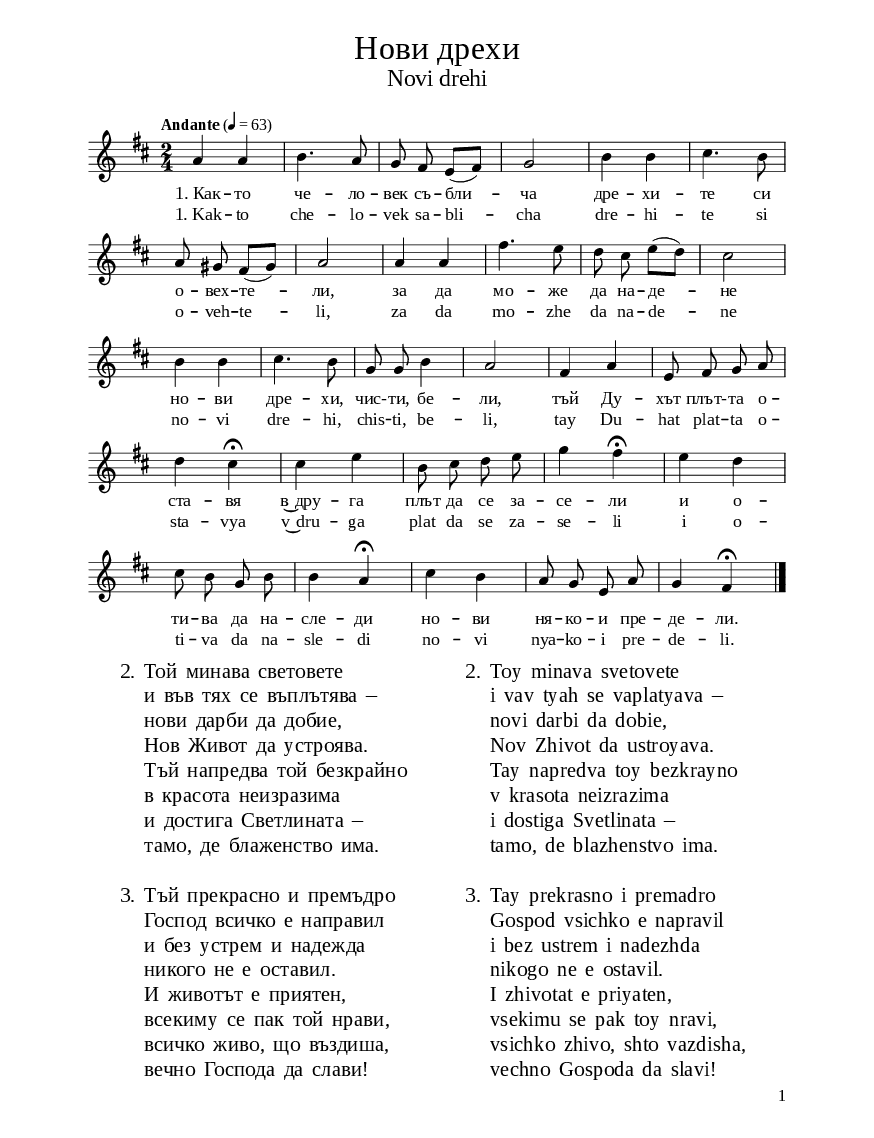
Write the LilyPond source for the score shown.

\version "2.24.0"

% include paper part and global functions
\include "include/globals.ily"

\bookpart {
  \include "include/bookpart-paper.ily"
  \score {
    \include "include/score-layout.ily"

    \new Voice \absolute  {
      \clef treble
      \key d \major
      \time 2/4
      \tempoFunc "Andante" 4 "63"
      \autoBeamOff
      a'4 a' | b'4. a'8 |  g'8 fis'  \autoBeamOn e' ( fis' ) |\autoBeamOff g'2 | b'4 b' | cis''4. b'8 \break |
      a'8 gis' \autoBeamOn fis' ( gis' ) | a'2 |  a'4 a' | fis''4. e''8 | \autoBeamOff d''8 cis'' \autoBeamOn e'' ( d'' ) |\autoBeamOff cis''2 \break |
      b'4 b' | cis''4. b'8 | g'8 g' b'4 | a'2 | fis'4 a' | e'8 fis' g' a' \break |
      d''4 cis'' \fermata | cis''4 e'' | b'8 cis'' d'' e'' | g''4 fis'' \fermata | e''4 d'' \break |
      cis''8 b' g' b' b'4 a' \fermata | cis''4 b' | a'8 g' e' a' | g'4 fis' \fermata \break | \bar "|."
    }

    \addlyrics {
      "1. Как" -- то че -- ло -- век съ -- бли -- ча дре -- хи -- те си
      о -- вех -- те -- ли, за да мо -- же да на  -- де -- не
      но -- ви дре -- хи, "чис-" -- ти, бе -- ли, тъй Ду -- хът "плът-" -- та о --
      ста -- вя в~дру -- га плът да се за -- се -- ли и о --
      ти -- ва да на -- сле -- ди но -- ви ня -- ко -- и пре -- де -- ли.
    }

    \addlyrics {
      "1. Kak" -- to che -- lo -- vek sa -- bli -- cha dre -- hi -- te si
      o -- veh -- te -- li, za da mo -- zhe da na  -- de -- ne
      no -- vi dre -- hi, chis -- ti, be -- li, tay Du -- hat plat -- ta o --
      sta -- vya v~dru -- ga plat da se za -- se -- li i o --
      ti -- va da na -- sle -- di no -- vi nya -- ko -- i pre -- de -- li.
    }

    \header {
      title = \titleFunc "Нови дрехи" "Novi drehi"
    }

    \midi{}

  } % score

  \markup \empty-one

  \markup \fontsize #bgCoupletFontSize {
    \hspace #3
    \override #`(baseline-skip . ,bgCoupletBaselineSkip)
    \column {

      \line {   2. Той минава световете}

      \line {   "   "и във тях се въплътява –}

      \line {   "   "нови дарби да добие,}

      \line {   "   "Нов Живот да устроява.}

      \line {   "   "Тъй напредва той безкрайно}

      \line {   "   "в красота неизразима}

      \line {   "   "и достига Светлината – }

      \line {   "   "тамо, де блаженство има.}

      \line {   "   "}

      \line {   3. Тъй прекрасно и премъдро}

      \line {   "   "Господ всичко е направил}

      \line {   "   "и без устрем и надежда}

      \line {   "   "никого не е оставил.}

      \line {   "   "И животът е приятен,}

      \line {   "   "всекиму се пак той нрави,}

      \line {   "   "всичко живо, що въздиша, }

      \line {   "   "вечно Господа да слави! }
    }

    \hspace #5
    \override #`(baseline-skip . ,bgCoupletBaselineSkip)
    \column {

      \line {   2. Toy minava svetovete}

      \line {   "   "i vav tyah se vaplаtyava –}

      \line {   "   "novi darbi da dobie,}

      \line {   "   "Nov Zhivot da ustroyava.}

      \line {   "   "Tay napredva toy bezkrayno}

      \line {   "   "v krasota neizrazima}

      \line {   "   "i dostiga Svetlinata – }

      \line {   "   "tamo, de blazhenstvo ima.}

      \line {   "   "}

      \line {   3. Tay prekrasno i premadro}

      \line {   "   "Gospod vsichko e napravil}

      \line {   "   "i bez ustrem i nadezhda}

      \line {   "   "nikogo ne e ostavil.}

      \line {   "   "I zhivotat e priyaten,}

      \line {   "   "vsekimu se pak toy nravi,}

      \line {   "   "vsichko zhivo, shto vazdisha, }

      \line {   "   "vechno Gospoda da slavi! }
    } %column
  } % markup



  % include foreign translation(s) of the song
  \version "2.24.1"

\markup \fill-line { \fontsize #deTitleFontSize "Neue Kleider" }
\markup \null
\markup \null
\markup \fontsize #deCoupletFontSize {
  \hspace #10
  \override #`(baseline-skip . ,deCoupletBaselineSkip)

  \column {
    \line { 1. Wie der Mensch seine alten Kleider auszieht,}

    \line { "   "damit er neue, reine, weiße anziehen kann,}

    \line { "   "so verlässt der Geist das Fleisch,}

    \line { "   "um ein anderes Fleisch zu bewohnen }

    \line { "   "und geht, um andere Bereiche zu erben.}

    \line { " " }

    \line { 2. So durchquert er die Welten}

    \line { "   "und wird zu Fleisch in ihnen – }

    \line { "   "auf dass er neue Talente entwickelt,}

    \line { "   "auf dass er ein neues Leben erbaut. }

    \line { "   "So schreitet er unaufhörlich voran,}

    \line { "   "in der unausdrücklichen Schönheit – }

    \line { "   "und erreicht das Licht – }

    \line { "   "dort, wo es Seligkeit gibt. }

    \line { " " }

    \line { 3. So erhaben und allweise}

    \line { "   "schuf Gott alles}

    \line { "   "und ließ niemanden ohne Streben und Hoffnung.}

    \line { "   "Und das Leben ist angenehm,}

    \line { "   "jedem gefällt es immer wieder;}

    \line { "   "möge alles Lebendige, das atmet,}

    \line { "   "ewig den Herrn lobpreisen. }


  }

}


} % bookpart
